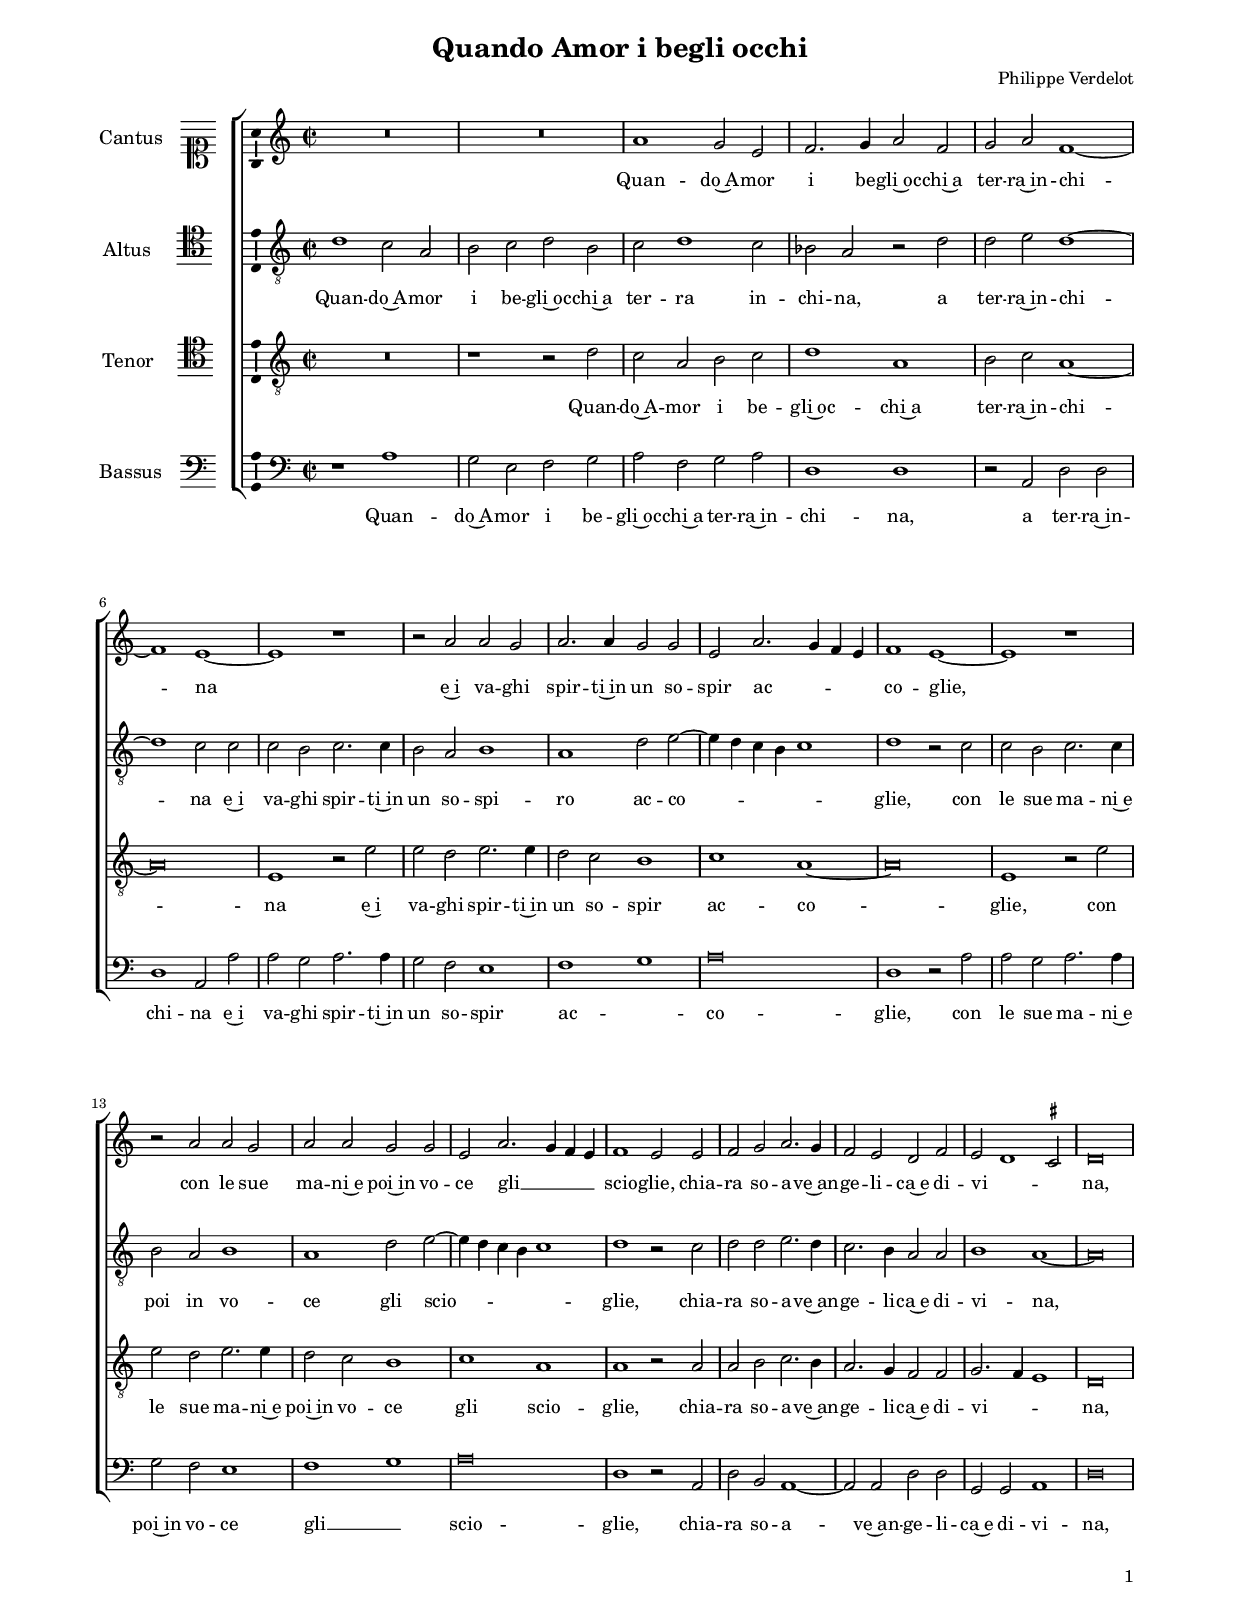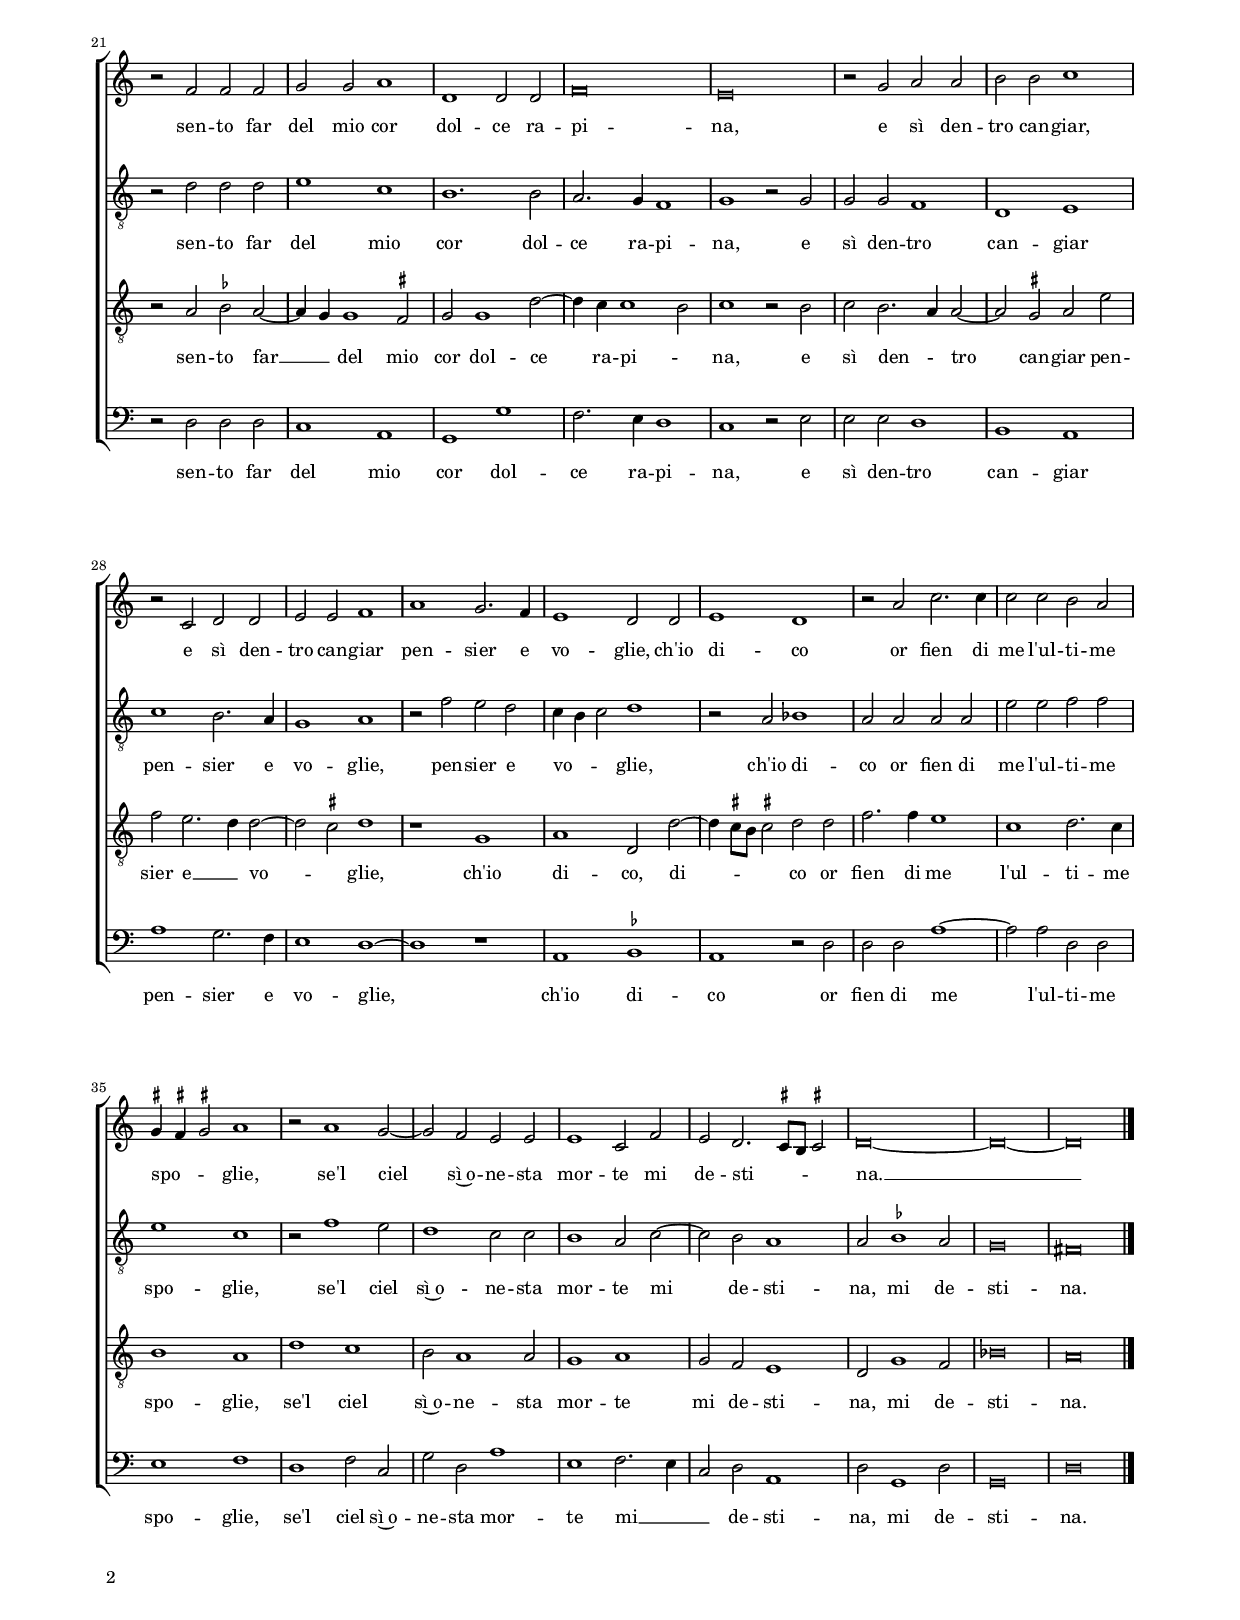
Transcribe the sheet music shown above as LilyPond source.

\header
{
  title="Quando Amor i begli occhi"
  composer="Philippe Verdelot"
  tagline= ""
}

\version "2.22.0"
\language deutsch
#(set-global-staff-size 15)
% #(set-default-paper-size "letter")
#(ly:set-option 'point-and-click #f)

	
global = {
    % \set Staff.autoBeaming = ##f        
	\key c \major
	\time 2/2 \set Score.measureLength = #(ly:make-moment 2/1)
    \set Score.tempoHideNote = ##t
    \tempo 2 = 100
    \skip 1*2*42 \bar "|."
	}

	ficta = { \once \set suggestAccidentals = ##t }
	
	forget = #(define-music-function (music) (ly:music?) #{
		\accidentalStyle forget
		$music
		\accidentalStyle default
		#})
	

\paper
	{
	top-margin = 2 \cm
	bottom-margin = 1.4 \cm
	left-margin = 1.8 \cm
	right-margin = 1.8 \cm
	ragged-bottom = ##f
	ragged-last-bottom = ##f
	print-page-number = ##f
	system-system-spacing = #'((basic-distance . 17) (minimum-distance . 14) (padding . 6) (strechability . 150))
        oddFooterMarkup=\markup   \fill-line { "" \fromproperty #'page:page-number-string }
        evenFooterMarkup=\markup  \fill-line { \fromproperty #'page:page-number-string "" }
        last-bottom-spacing = #'((basic-distance . 11) (minimum-distance . 7) (padding . 4))
	systems-per-page = 3
    page-count = 2        
%	min-systems-per-page = 3
	}


incipitcantus = \markup { \score {
	{
	\set Staff.instrumentName = \markup { \fontsize #1 "Cantus" }
	\key c \major
	\clef soprano
	s4 \bar ""
	}
	\layout  {
	raggedright = ##t
	indent = 1.6 \cm
	line-width = 2.2\cm
	\context { \Staff \remove Time_signature_engraver }
	\override Staff.Clef.Y-extent = #'(0 . 0)
	}} \hspace #1 }
	
      
incipitaltus = \markup { \score {
	{
	\set Staff.instrumentName = \markup { \fontsize #1 "Altus" }
	\key c \major
	\clef tenor
	s4 \bar ""
	}
	\layout  {
	raggedright = ##t
	indent = 1.6 \cm
	line-width = 2.2\cm
	\context { \Staff \remove Time_signature_engraver }
	\override Staff.Clef.Y-extent = #'(0 . 0)
	}} \hspace #1 }


incipittenor = \markup { \score {
	{
	\set Staff.instrumentName = \markup { \fontsize #1 "Tenor" }
	\key c \major
	\clef tenor
	s4 \bar ""
	}
	\layout  {
	raggedright = ##t
	indent = 1.6 \cm
	line-width = 2.2\cm
	\context { \Staff \remove Time_signature_engraver }
	\override Staff.Clef.Y-extent = #'(0 . 0)
	}} \hspace #1 }


incipitbassus = \markup { \score {
	{
	\set Staff.instrumentName = \markup { \fontsize #1 "Bassus" }
	\key c \major
	\clef bass
	s4 \bar ""
	}
	\layout  {
	raggedright = ##t
	indent = 1.6 \cm
	line-width = 2.2\cm
	\context { \Staff \remove Time_signature_engraver }
	\override Staff.Clef.Y-extent = #'(0 . 0)
	}} \hspace #1 }


cantus =  \relative c''
	{
	R\breve
	R\breve
	a1 g2 e
	f2. g4 a2 f
%5
	g2 a f1~ |
	f1 e~
	e1 r
	r2 a a g
	a2. a4 g2 g
%10
	e2 a2. g4 f e |
	f1 e~
	e1 r
	r2 a a g
	a2 a g g
%15
	e2 a2. g4 f e |
	f1 e2 e
	f2 g a2. g4
	f2 e d f
	e2 d1 \ficta cis2
%20
	d\breve \break |
	r2 f f f
	g2 g a1
	d,1 d2 d
	f\breve
%25
	e\breve |
	r2 g a a
	h2 h c1
	r2 c, d d
	e2 e f1
%30
	a1 g2. f4 |
	e1 d2 d
	e1 d
	r2 a' c2. c4
	c2 c h2 a
%35
	\ficta gis4 \ficta fis \ficta gis!2 a1 |
	r2 a1 g2~
	g2 f e e
	e1 c2 f
	e2 d2. \ficta cis8 h \ficta cis!2
%40
	d\breve~
    d\breve~
    d\breve |
	}


altus =  \relative c'
    {
	d1 c2 a
	h2 c d h
	c2 d1 c2
	b2 a r d
%5
	d2 e d1~ |
	d1 c2 c
	c2 h c2. c4
	h2 a h1
	a1 d2 e~
%10
	e4 d c h c1 |
	d1 r2 c
	c2 h c2. c4
	h2 a h1
	a1 d2 e~
%15
	e4 d c h c1 |
	d1 r2 c
	d2 d e2. d4
	c2. h4 a2 a
	h1 a~
%20
	a\breve |
	r2 d d d
	e1 c
	h1. h2
	a2. g4 f1
%25
	g1 r2 g |
	g2 g f1
	d1 e
	c'1 h2. a4
	g1 a
%30
	r2 f' e d |
	c4 h c2 d1
	r2 a b1
	a2 a a a
	e'2 e f f
%35
	e1 c |
	r2 f1 e2
	d1 c2 c
	h1 a2 c~
	c2 h a1
%40
	a2 \ficta b1 a2 |
	g\breve
	fis\breve |
	}


tenor =  \relative c'
	{
	R\breve
	r1 r2 d
	c2 a h c
	d1 a
%5
	h2 c a1~ |
	a\breve
	e1 r2 e'
	e2 d e2. e4
	d2 c h1
%10
	c1 a~ |
	a\breve
	e1 r2 e'
	e2 d e2. e4
	d2 c h1
%15
	c1 a |
	a1 r2 a
	a2 h c2. h4
	a2. g4 f2 f
	g2. f4 e1
%20
	d\breve |
	r2 a' \ficta b a~
	a4 g g1 \ficta fis2
	g2 g1 d'2~
	d4 c c1 h2
%25
	c1 r2 h |
	c2 h2. a4 a2~
	a2 \ficta gis a e'
	f2 e2. d4 d2~
	d2 \ficta cis d1
%30
	r1 g, |
	a1 d,2 d'~
	d4 \ficta cis8 h \ficta cis!2 d d
	f2. f4 e1
	c1 d2. c4
%35
	h1 a |
	d1 c
	h2 a1 a2
	g1 a
	g2 f e1
%40
	d2 g1 f2 |
	b\breve
	a\breve |
	}


bassus  =  \relative c
	{
	r1 a'
	g2 e f g
	a2 f g a
	d,1 d
%5
	r2 a d d |
	d1 a2 a'
	a2 g a2. a4
	g2 f e1
	f1 g
%10
	a\breve |
	d,1 r2 a'
	a2 g a2. a4
	g2 f e1
	f1 g
%15
	a\breve |
	d,1 r2 a
	d2 h a1~
	a2 a d d
	g,2 g a1
%20
	d\breve |
	r2 d d d
	c1 a
	g1 g'
	f2. e4 d1
%25
	c1 r2 e |
	e2 e d1
	h1 a
	a'1 g2. f4
	e1 d~
%30
	d1 r |
	a1 \ficta b
	a1 r2 d
	d2 d a'1~
	a2 a d, d
%35
	e1 f |
	d1 f2 c
	g'2 d a'1
	e1 f2. e4
	c2 d a1
%40
	d2 g,1 d'2 |
	g,\breve
	d'\breve |
	}

lyricscantus = \lyricmode {
	Quan -- do~A -- mor i be -- gli~oc -- chi~a ter -- ra~in -- chi -- na
    e~i va -- ghi spir -- ti~in un so -- spir ac -- _ _ _ co -- glie,
    con le sue ma -- ni~e poi~in vo -- ce gli __ _ _ _ scio -- glie,
    chia -- ra so -- a -- ve~an -- ge -- li -- ca~e di -- vi -- _ _ na,
    sen -- to far del mio cor dol -- ce ra -- pi -- na,
    e sì den -- tro can -- giar,
    e sì den -- tro can -- giar pen -- sier e vo -- glie,
    ch'io di -- co or fien di me l'ul -- ti -- me spo -- _ _ glie,
    se'l ciel sì~o -- ne -- sta mor -- te mi de -- sti -- _ _ _ na. __
	}


lyricsaltus = \lyricmode {
	Quan -- do~A -- mor i be -- gli~oc -- chi~a ter -- ra in -- chi -- na,
    a ter -- ra~in -- chi -- na
    e~i va -- ghi spir -- ti~in un so -- spi -- ro ac -- co -- _ _ _ _ glie,
    con le sue ma -- ni~e poi in vo -- ce gli scio -- _ _ _ _ glie,
    chia -- ra so -- a -- ve~an -- ge -- li -- ca~e di -- vi -- na,
    sen -- to far del mio cor dol -- ce ra -- pi -- na,
    e sì den -- tro can -- giar pen -- sier e vo -- glie,
    pen -- sier e vo -- _ _ glie,
    ch'io di -- co or fien di me l'ul -- ti -- me spo -- glie,
    se'l ciel sì~o -- ne -- sta mor -- te mi de -- sti -- na,
    mi de -- sti -- na.
	}


lyricstenor = \lyricmode {
	Quan -- do~A -- mor i be -- gli~oc -- chi~a ter -- ra~in -- chi -- na
    e~i va -- ghi spir -- ti~in un so -- spir ac -- co -- glie,
    con le sue ma -- ni~e poi~in vo -- ce gli scio -- glie,
    chia -- ra so -- a -- ve~an -- ge -- li -- ca~e di -- vi -- _ _ na,
    sen -- to far __ _ del mio cor dol -- ce ra -- pi -- _ na,
    e sì den -- _ tro can -- giar pen -- sier e __ _ vo -- _ glie,
    ch'io di -- co, di -- _ _ _ co or fien di me l'ul -- ti -- me spo -- glie,
    se'l ciel sì~o -- ne -- sta mor -- te mi de -- sti -- na,
    mi de -- sti -- na.
	}


lyricsbassus = \lyricmode {
	Quan -- do~A -- mor i be -- gli~oc -- chi~a ter -- ra~in -- chi -- na,
    a ter -- ra~in -- chi -- na
    e~i va -- ghi spir -- ti~in un so -- spir ac -- _ co -- glie,
    con le sue ma -- ni~e poi~in vo -- ce gli __ _ scio -- glie,
    chia -- ra so -- a -- ve~an -- ge -- li -- ca~e di -- vi -- na,
    sen -- to far del mio cor dol -- ce ra -- pi -- na,
    e sì den -- tro can -- giar pen -- sier e vo -- glie,
    ch'io di -- co or fien di me l'ul -- ti -- me spo -- glie,
    se'l ciel sì~o -- ne -- sta mor -- te mi __ _ _ de -- sti -- na,
    mi de -- sti -- na.
	}


\score
{  
	% \transpose {
	\new ChoirStaff \with { \override StaffGrouper.staff-staff-spacing.basic-distance = #13 }
	<<

	\new Staff << \global
	\new Voice="v1" {
		\set Staff.instrumentName=\incipitcantus
        %       \set Staff.instrumentName="S"
		\set Staff.midiInstrument = "reed organ"
		\clef "violin"
		\cantus }
	\new Lyrics \lyricsto "v1" {\lyricscantus }
	>>


	\new Staff << \global
	\new Voice="v2" {
		\set Staff.instrumentName=\incipitaltus
        %       \set Staff.instrumentName="A"
		\set Staff.midiInstrument = "reed organ"
        \clef "G_8"
		\altus}
	\new Lyrics \lyricsto "v2" {\lyricsaltus }
	>>


	\new Staff << \global
	\new Voice="v3" {
		\set Staff.instrumentName=\incipittenor
        %       \set Staff.instrumentName="T"
		\set Staff.midiInstrument = "reed organ"
		\clef "G_8"
		\tenor }
	\new Lyrics \lyricsto "v3" {\lyricstenor }
	>>


	\new Staff << \global
	\new Voice="v4" {
		\set Staff.instrumentName=\incipitbassus
        %       \set Staff.instrumentName="B"
		\set Staff.midiInstrument = "reed organ"
		\clef "bass" 
		\bassus }
	\new Lyrics \lyricsto "v4" {\lyricsbassus}
	>>

	>>
	% } % transpose

	\layout
	{
	indent = 2.3 \cm
	\context { \Lyrics \override VerticalAxisGroup.nonstaff-relatedstaff-spacing.padding = #2 }
%	\context { \Lyrics \override LyricText.font-size = #1 }
	\context { \Staff \override TimeSignature.break-visibility = #end-of-line-invisible }
    \context { \Staff \consists "Ambitus_engraver" }
%   \context { \Staff \consists "Custos_engraver" \override Custos.style = #'mensural }
%	\context { \Voice \override Slur.transparent = ##t }
	\context { \Score \override BarNumber.padding = #2 }
	\context { \Voice \override NoteHead.style = #'baroque }
	}

\midi
	{
	}
	
}


% EOF
